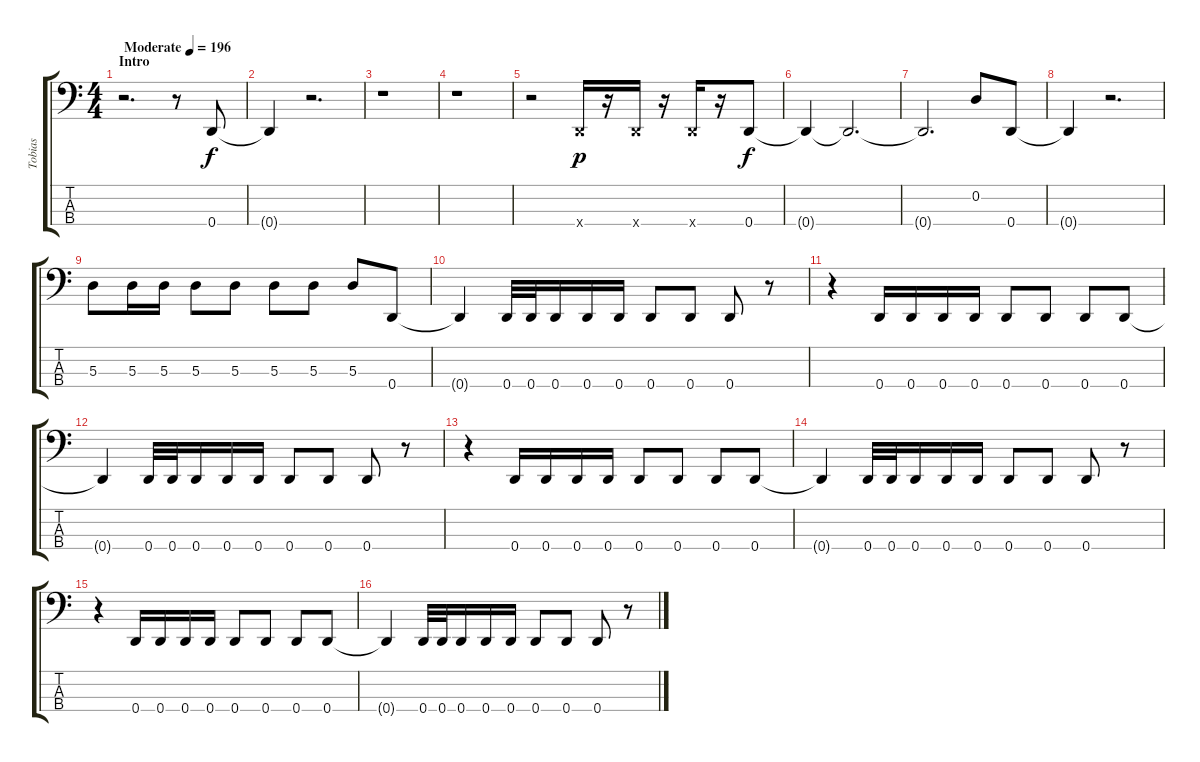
\track ("Tobias" "Tobias") {instrument electricbasspick}
\staff {score tabs}
\tuning (G2 D2 A1 D1) {hide}
\ts (4 4)
\section ("" "Intro")
\tempo (196 "Moderate")
\clef f4
\ks aminor
r.2{d dy f instrument electricbasspick} r.8 0.4.8 |
0.4{t}.4 r.2{d} |
r.1 |
r.1 |
r.2 0.4{x}.16{dy p} r.16 0.4{x}.16 r.16 0.4{x}.16 r.16 0.4.8{dy f} |
0.4{t}.4 0.4{t}.2{d} |
0.4{t}.2{d} 0.2.8 0.4.8 |
0.4{t}.4 r.2{d} |
5.3.8 5.3.16 5.3.16 5.3.8 5.3.8 5.3.8 5.3.8 5.3.8 0.4.8 |
0.4{t}.4 0.4.32 0.4.32 0.4.16 0.4.16 0.4.16 0.4.8 0.4.8 0.4.8 r.8 |
r.4 0.4.16 0.4.16 0.4.16 0.4.16 0.4.8 0.4.8 0.4.8 0.4.8 |
0.4{t}.4 0.4.32 0.4.32 0.4.16 0.4.16 0.4.16 0.4.8 0.4.8 0.4.8 r.8 |
r.4 0.4.16 0.4.16 0.4.16 0.4.16 0.4.8 0.4.8 0.4.8 0.4.8 |
0.4{t}.4 0.4.32 0.4.32 0.4.16 0.4.16 0.4.16 0.4.8 0.4.8 0.4.8 r.8 |
r.4 0.4.16 0.4.16 0.4.16 0.4.16 0.4.8 0.4.8 0.4.8 0.4.8 |
0.4{t}.4 0.4.32 0.4.32 0.4.16 0.4.16 0.4.16 0.4.8 0.4.8 0.4.8 r.8
